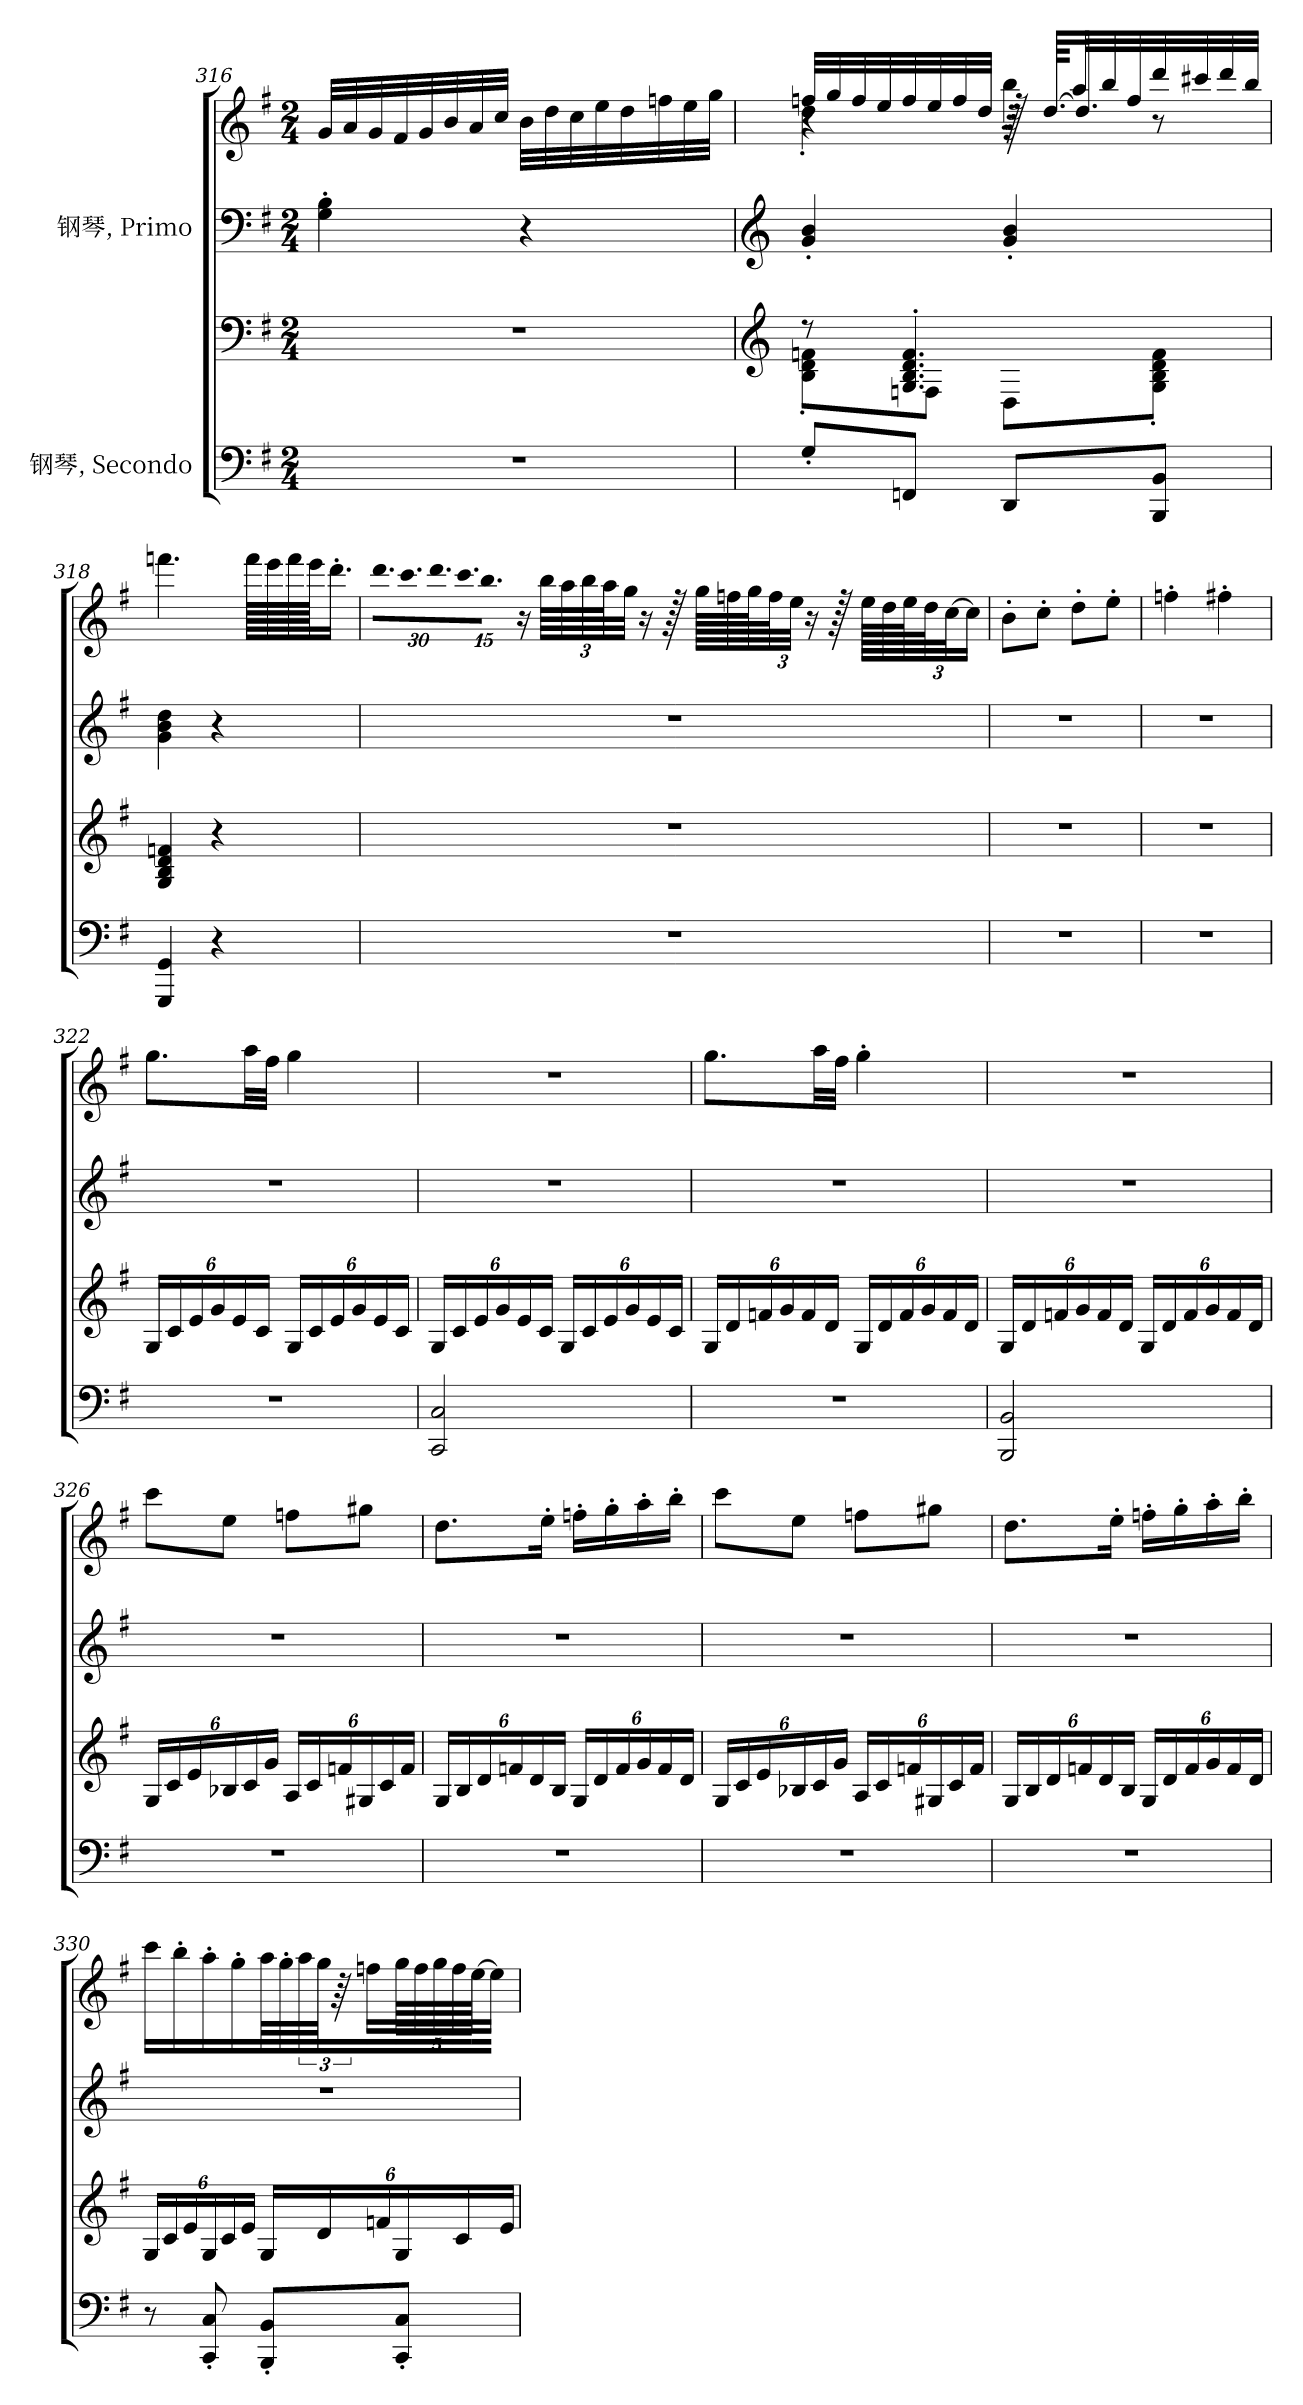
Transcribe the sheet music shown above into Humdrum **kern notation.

**kern	**kern	**kern	**kern
*part2	*part2	*part1	*part1
*staff4	*staff3	*staff2	*staff1
*I"钢琴, Secondo	*	*I"钢琴, Primo	*
*clefF4	*clefF4	*clefF4	*clefG2
*k[f#]	*k[f#]	*k[f#]	*k[f#]
*M2/4	*M2/4	*M2/4	*M2/4
=316	=316	=316	=316
2r	2r	4G\' 4B\'	32g/LLL
.	.	.	32a/
.	.	.	32g/
.	.	.	32f#/
.	.	.	32g/
.	.	.	32b/
.	.	.	32a/
.	.	.	32cc/JJJ
.	.	4r	32b\LLL
.	.	.	32dd\
.	.	.	32cc\
.	.	.	32ee\
.	.	.	32dd\
.	.	.	32ffn\
.	.	.	32ee\
.	.	.	32gg\JJJ
!!LO:LB:g=z
=317	=317	=317	=317
*	*clefG2	*clefG2	*
*	*^	*	*^
*	*	*	*	*	*^
8G'/L	8r	8B\' 8d\' 8fn\'L	4g/' 4b/'	32ffn/LLL	4dd'\	4r
.	.	.	.	32gg/	.	.
.	.	.	.	32ff/	.	.
.	.	.	.	32ee/	.	.
8FFn/J	4.G/' 4.B/' 4.d/' 4.f/'	8Fn\J	.	32ff/	.	.
.	.	.	.	32ee/	.	.
.	.	.	.	32ff/	.	.
.	.	.	.	32dd/JJJ	.	.
*	*	*	*	*MM71	*	*
8DD/L	.	8D\L	4g/' 4b/'	32r	4bb'\	128r
.	.	.	.	.	.	[64.dd/KKLL
.	.	.	.	32aa/LLL	.	16.dd/JJ]
.	.	.	.	32bb/	.	.
.	.	.	.	32ff/	.	.
8BBB/ 8BB/J	.	8G\' 8B\' 8d\' 8f\'J	.	32ddd/	.	8r
.	.	.	.	32ccc#X/	.	.
.	.	.	.	32ddd/	.	.
.	.	.	.	32bb/JJJ	.	.
*	*v	*v	*	*v	*v	*v
=318	=318	=318	=318
*	*	*	*MM66
4GGG/ 4GG/	4G/ 4B/ 4d/ 4fn/	4g\ 4b\ 4dd\	4.fffn\
4r	4r	4r	.
.	.	.	128fff\LLLLL
.	.	.	128eee\
.	.	.	128fff\
.	.	.	128eee\JJJ
*	*	*	*MM75
.	.	.	16.ddd'\JJ
!!LO:LB:g=z
=319	=319	=319	=319
*	*	*	*Xbrackettup
*	*	*	*MM72
!	!	!	!LO:N:vis=256.
2r	2r	2r	1920%17ddd\LLLLL
!	!	!	!LO:N:vis=256.
.	.	.	1920%17ccc\
!	!	!	!LO:N:vis=256.
.	.	.	1920%17ddd\
!	!	!	!LO:N:vis=256.
.	.	.	1920%17ccc\J
.	.	.	1920ryy
!	!	!	!LO:N:vis=32.
.	.	.	640%17bb\JJJJ
*	*	*	*MM70
.	.	.	16r
*	*	*	*MM68
.	.	.	96bb\LLLL
.	.	.	96aa\
.	.	.	96bb\
*	*	*	*MM67
.	.	.	96aa\J
.	.	.	48gg\JJJ
.	.	.	16r
.	.	.	128r
.	.	.	128gg\LLLLL
.	.	.	128ffn\
.	.	.	128gg\J
.	.	.	96ff\J
.	.	.	48ee\JJJ
.	.	.	16r
.	.	.	128r
.	.	.	128ee\LLLLL
.	.	.	128dd\
.	.	.	128ee\J
.	.	.	96dd\J
.	.	.	[48cc\J
.	.	.	16cc\JJ]
=320	=320	=320	=320
2r	2r	2r	8b'\L
.	.	.	8cc'\J
.	.	.	8dd'\L
.	.	.	8ee'\J
=321	=321	=321	=321
2r	2r	2r	4ffn'\
.	.	.	4ff#X'\
!!LO:PB:g=z
=322	=322	=322	=322
*	*Xbrackettup	*	*
*	*	*	*MM20
2r	24G/LL	2r	8.gg\L
.	24c/	.	.
.	24e/	.	.
.	24g/	.	.
.	24e/	.	.
.	.	.	32aa\LL
.	24c/JJ	.	.
.	.	.	32ff#\JJJ
.	24G/LL	.	4gg\
.	24c/	.	.
.	24e/	.	.
.	24g/	.	.
.	24e/	.	.
.	24c/JJ	.	.
=323	=323	=323	=323
2CC/ 2C/	24G/LL	2r	2r
.	24c/	.	.
.	24e/	.	.
.	24g/	.	.
.	24e/	.	.
.	24c/JJ	.	.
.	24G/LL	.	.
.	24c/	.	.
.	24e/	.	.
.	24g/	.	.
.	24e/	.	.
.	24c/JJ	.	.
=324	=324	=324	=324
2r	24G/LL	2r	8.gg\L
.	24d/	.	.
.	24fn/	.	.
.	24g/	.	.
.	24f/	.	.
.	.	.	32aa\LL
.	24d/JJ	.	.
.	.	.	32ff#\JJJ
.	24G/LL	.	4gg'\
.	24d/	.	.
.	24f/	.	.
.	24g/	.	.
.	24f/	.	.
.	24d/JJ	.	.
!!LO:LB:g=z
=325	=325	=325	=325
2BBB/ 2BB/	24G/LL	2r	2r
.	24d/	.	.
.	24fn/	.	.
.	24g/	.	.
.	24f/	.	.
.	24d/JJ	.	.
.	24G/LL	.	.
.	24d/	.	.
.	24f/	.	.
.	24g/	.	.
.	24f/	.	.
.	24d/JJ	.	.
=326	=326	=326	=326
2r	24G/LL	2r	8ccc\L
.	24c/	.	.
.	24e/	.	.
.	24B-X/	.	8ee\J
.	24c/	.	.
.	24g/JJ	.	.
.	24A/LL	.	8ffn\L
.	24c/	.	.
.	24fn/	.	.
.	24G#X/	.	8gg#X\J
.	24c/	.	.
.	24f/JJ	.	.
=327	=327	=327	=327
2r	24G/LL	2r	8.dd\L
.	24B/	.	.
.	24d/	.	.
.	24fn/	.	.
.	24d/	.	.
.	.	.	16ee'\Jk
.	24B/JJ	.	.
.	24G/LL	.	16ffn'\LL
.	24d/	.	.
.	.	.	16gg'\
.	24f/	.	.
.	24g/	.	16aa'\
.	24f/	.	.
.	.	.	16bb'\JJ
.	24d/JJ	.	.
!!LO:LB:g=z
=328	=328	=328	=328
2r	24G/LL	2r	8ccc\L
.	24c/	.	.
.	24e/	.	.
.	24B-X/	.	8ee\J
.	24c/	.	.
.	24g/JJ	.	.
.	24A/LL	.	8ffn\L
.	24c/	.	.
.	24fn/	.	.
.	24G#X/	.	8gg#X\J
.	24c/	.	.
.	24f/JJ	.	.
=329	=329	=329	=329
2r	24G/LL	2r	8.dd\L
.	24B/	.	.
.	24d/	.	.
.	24fn/	.	.
.	24d/	.	.
.	.	.	16ee'\Jk
.	24B/JJ	.	.
.	24G/LL	.	16ffn'\LL
.	24d/	.	.
.	.	.	16gg'\
.	24f/	.	.
.	24g/	.	16aa'\
.	24f/	.	.
.	.	.	16bb'\JJ
.	24d/JJ	.	.
!!LO:PB:g=z
=330	=330	=330	=330
8r	24G/LL	2r	16ccc\LL
.	24c/	.	.
.	.	.	16bb'\
.	24e/	.	.
8CC/' 8C/'	24G/	.	16aa'\
.	24c/	.	.
.	.	.	16gg'\
.	24e/JJ	.	.
8BBB/' 8BB/'L	24G/LL	.	64aa\LL
.	.	.	64gg'\
*	*	*	*brackettup
.	.	.	96aa\
.	24d/	.	96gg\JJJJ
.	.	.	96r
.	.	.	16ffn\LL
.	24fn/	.	.
*	*	*	*Xbrackettup
8CC/' 8C/'J	24G/	.	80gg\LL
.	.	.	80ff\
.	.	.	80gg\
.	.	.	80ff\
.	24c/	.	.
.	.	.	[80ee\JJ
.	.	.	16ee\JJ]
.	24e/JJ	.	.
=	=	=	=
*-	*-	*-	*-
